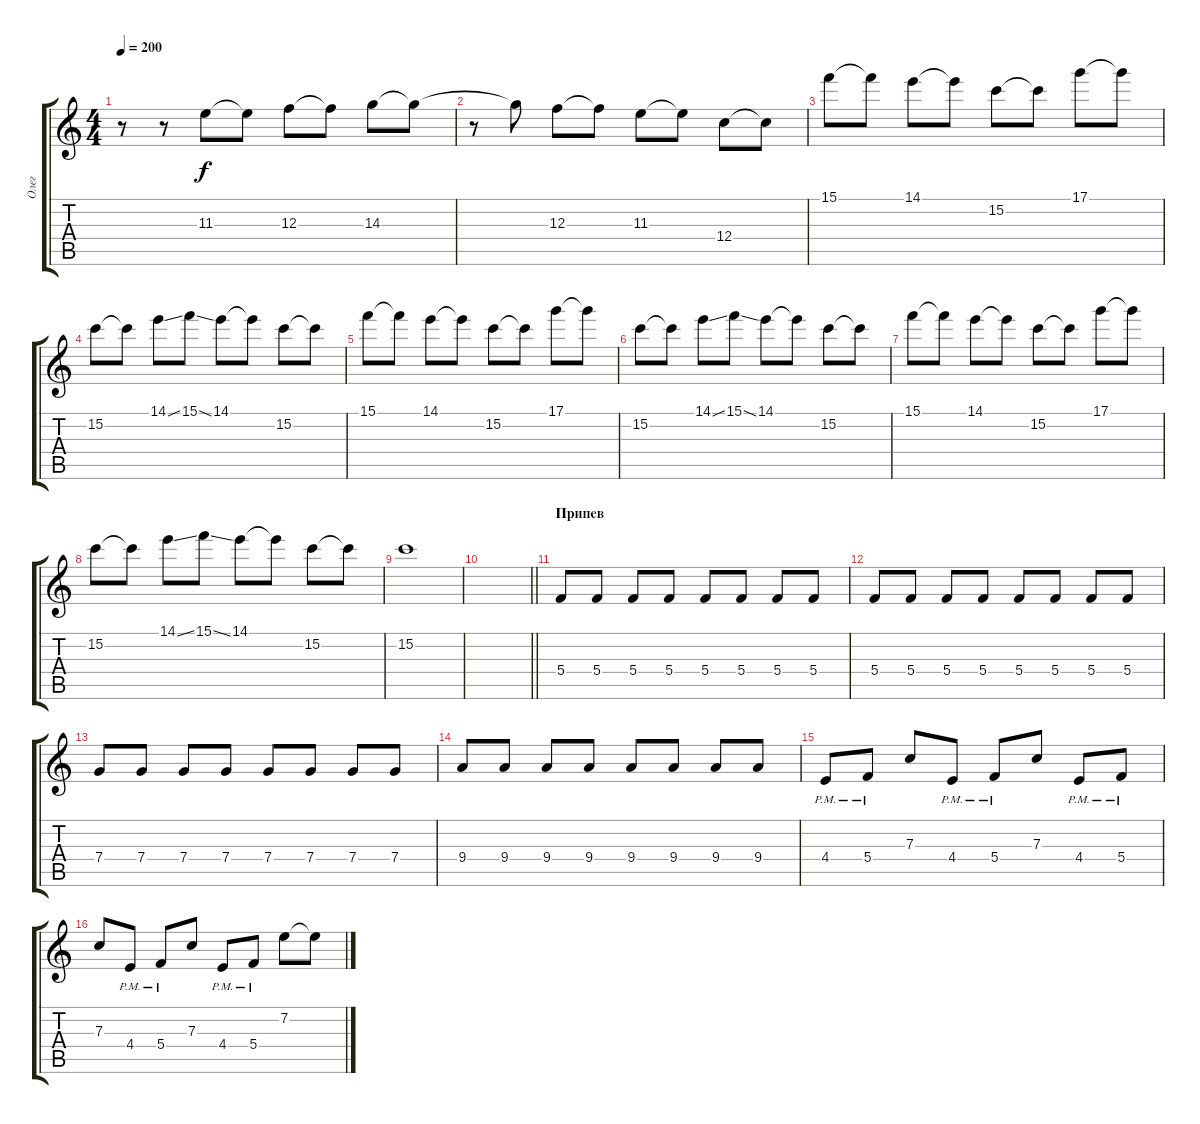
\track ("Олег" "Олег") {instrument distortionguitar}
\staff {score tabs}
\tuning (D4 A3 F3 C3 G2 C2) {hide}
\ts (4 4)
\tempo 200
\clef g2
\ks c
r.8{dy f} r.8 11.3.8 11.3{t}.8 12.3.8 12.3{t}.8 14.3.8 14.3{t}.8 |
r.8 14.3{t}.8 12.3.8 12.3{t}.8 11.3.8 11.3{t}.8 12.4.8 12.4{t}.8 |
15.1.8 15.1{t}.8 14.1.8 14.1{t}.8 15.2.8 15.2{t}.8 17.1.8 17.1{t}.8 |
15.2.8 15.2{t}.8 14.1{ss}.8 15.1{ss}.8 14.1.8 14.1{t}.8 15.2.8 15.2{t}.8 |
15.1.8 15.1{t}.8 14.1.8 14.1{t}.8 15.2.8 15.2{t}.8 17.1.8 17.1{t}.8 |
15.2.8 15.2{t}.8 14.1{ss}.8 15.1{ss}.8 14.1.8 14.1{t}.8 15.2.8 15.2{t}.8 |
15.1.8 15.1{t}.8 14.1.8 14.1{t}.8 15.2.8 15.2{t}.8 17.1.8 17.1{t}.8 |
15.2.8 15.2{t}.8 14.1{ss}.8 15.1{ss}.8 14.1.8 14.1{t}.8 15.2.8 15.2{t}.8 |
15.2.1 |
\barLineRight lightlight
|
\section ("" "Припев")
5.4.8{instrument overdrivenguitar} 5.4.8 5.4.8 5.4.8 5.4.8 5.4.8 5.4.8 5.4.8 |
5.4.8 5.4.8 5.4.8 5.4.8 5.4.8 5.4.8 5.4.8 5.4.8 |
7.4.8 7.4.8 7.4.8 7.4.8 7.4.8 7.4.8 7.4.8 7.4.8 |
9.4.8 9.4.8 9.4.8 9.4.8 9.4.8 9.4.8 9.4.8 9.4.8 |
4.4{pm}.8 5.4{pm}.8 7.3.8 4.4{pm}.8 5.4{pm}.8 7.3.8 4.4{pm}.8 5.4{pm}.8 |
7.3.8 4.4{pm}.8 5.4{pm}.8 7.3.8 4.4{pm}.8 5.4{pm}.8 7.2.8 7.2{t}.8
